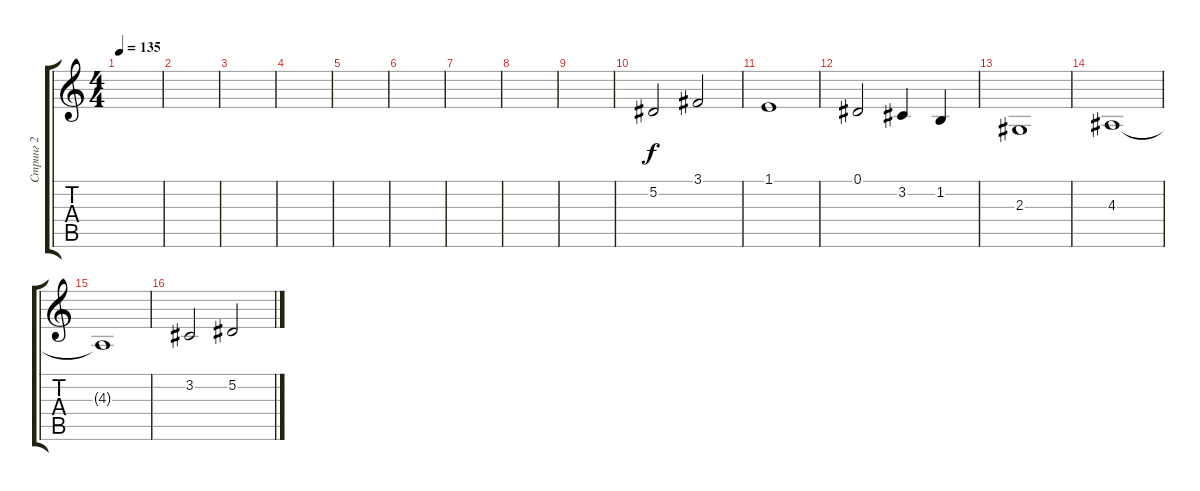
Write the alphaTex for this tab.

\track ("Стринг 2" "Стринг 2") {instrument stringensemble2}
\staff {score tabs}
\tuning (Eb4 Bb3 Gb3 Db3 Ab2 Eb2) {hide}
\ts (4 4)
\tempo 135
\clef g2
\ks c
|
|
|
|
|
|
|
|
|
5.2.2{instrument stringensemble1} 3.1.2 |
1.1.1 |
0.1.2 3.2.4 1.2.4 |
2.3.1 |
4.3.1 |
4.3{t}.1 |
3.2.2 5.2.2
